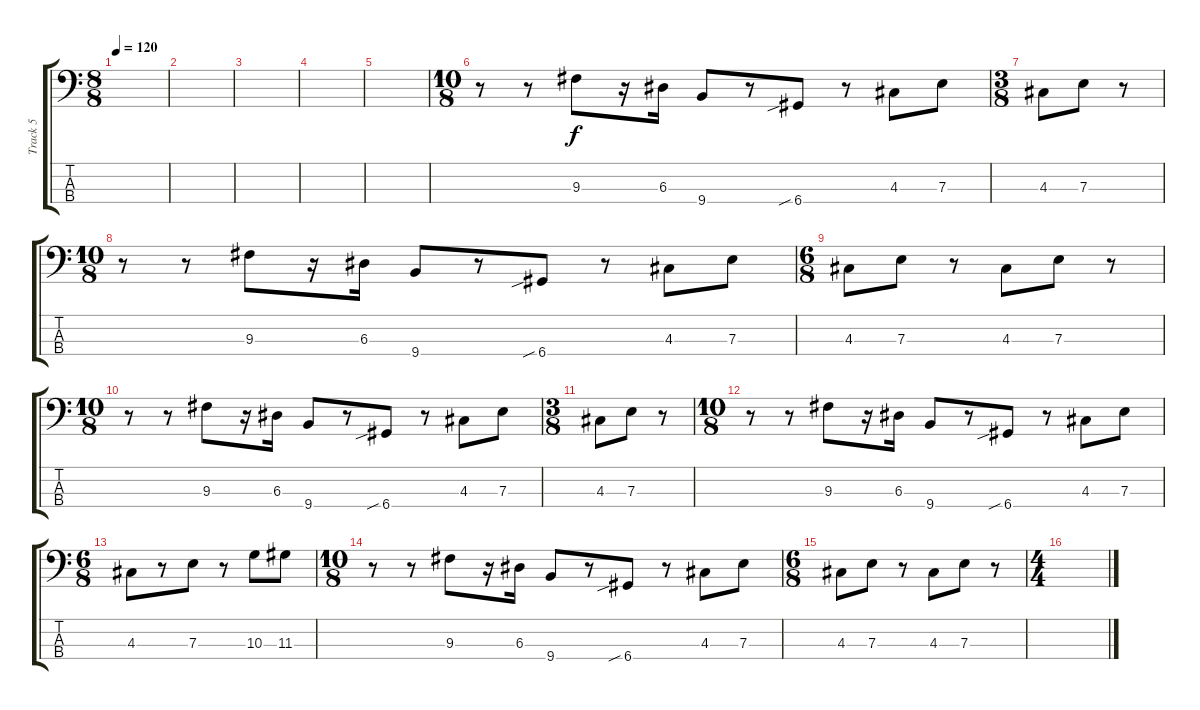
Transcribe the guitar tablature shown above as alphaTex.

\track ("Track 5" "Track 5") {instrument electricbassfinger}
\staff {score tabs}
\tuning (G2 D2 A1 D1) {hide}
\ts (8 8)
\tempo 120
\clef f4
\ks c
|
|
|
|
|
\ts (10 8)
r.8 r.8 9.3.8 r.16 6.3.16 9.4.8 r.8 6.4{sib}.8 r.8 4.3.8 7.3.8 |
\ts (3 8)
4.3.8 7.3.8 r.8 |
\ts (10 8)
r.8 r.8 9.3.8 r.16 6.3.16 9.4.8 r.8 6.4{sib}.8 r.8 4.3.8 7.3.8 |
\ts (6 8)
4.3.8 7.3.8 r.8 4.3.8 7.3.8 r.8 |
\ts (10 8)
r.8 r.8 9.3.8 r.16 6.3.16 9.4.8 r.8 6.4{sib}.8 r.8 4.3.8 7.3.8 |
\ts (3 8)
4.3.8 7.3.8 r.8 |
\ts (10 8)
r.8 r.8 9.3.8 r.16 6.3.16 9.4.8 r.8 6.4{sib}.8 r.8 4.3.8 7.3.8 |
\ts (6 8)
4.3.8 r.8 7.3.8 r.8 10.3.8 11.3.8 |
\ts (10 8)
r.8 r.8 9.3.8 r.16 6.3.16 9.4.8 r.8 6.4{sib}.8 r.8 4.3.8 7.3.8 |
\ts (6 8)
4.3.8 7.3.8 r.8 4.3.8 7.3.8 r.8 |
\ts (4 4)
